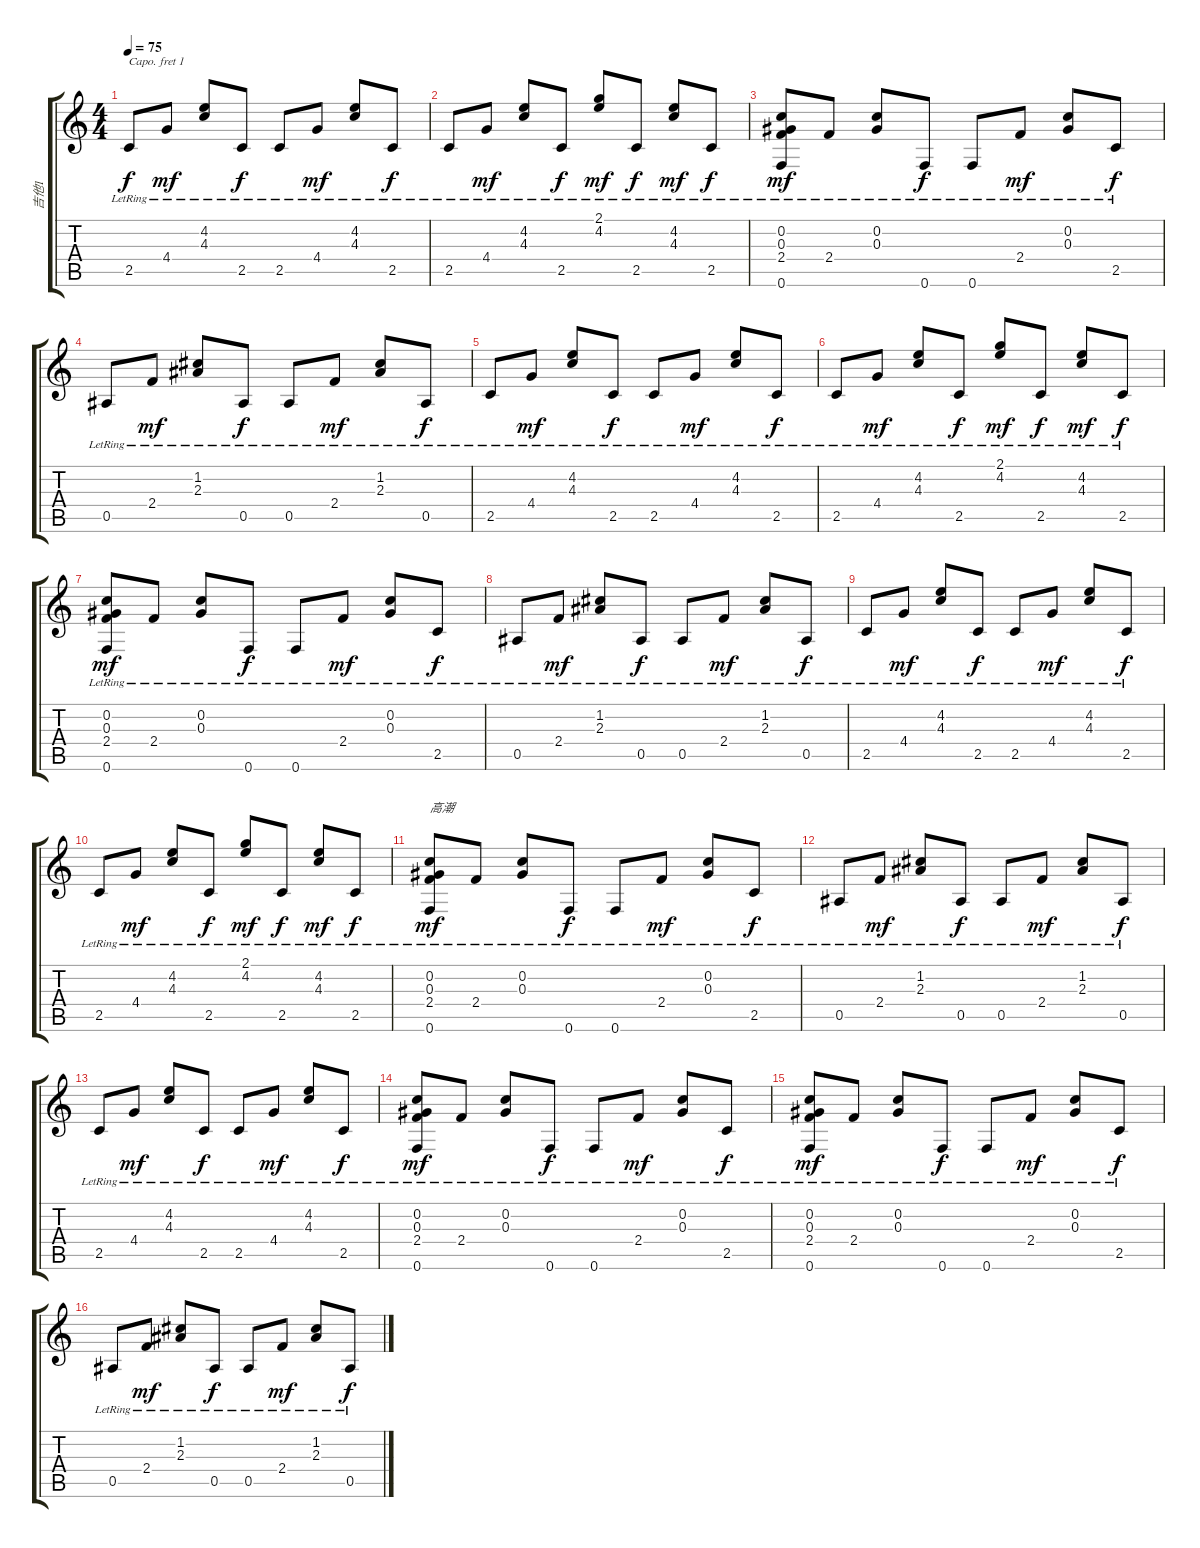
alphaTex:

\track ("吉他1" "吉他1") {instrument acousticguitarnylon}
\staff {score tabs}
\capo 1
\tuning (E4 B3 G3 D3 A2 E2) {hide}
\ts (4 4)
\tempo 75
\clef g2
\ks c
2.5{lr}.8{dy f} 4.4{lr}.8{dy mf} (4.2{lr} 4.3{lr}).8 2.5{lr}.8{dy f} 2.5{lr}.8 4.4{lr}.8{dy mf} (4.2{lr} 4.3{lr}).8 2.5{lr}.8{txt "" dy f} |
2.5{lr}.8 4.4{lr}.8{dy mf} (4.2{lr} 4.3{lr}).8 2.5{lr}.8{dy f} (2.1{lr} 4.2{lr}).8{dy mf} 2.5{lr}.8{dy f} (4.2{lr} 4.3{lr}).8{dy mf} 2.5{lr}.8{dy f} |
(0.2{lr} 0.3{lr} 2.4{lr} 0.6{lr}).8{dy mf} 2.4{lr}.8 (0.2{lr} 0.3{lr}).8 0.6{lr}.8{dy f} 0.6{lr}.8 2.4{lr}.8{dy mf} (0.2{lr} 0.3{lr}).8 2.5{lr}.8{dy f} |
0.5{lr}.8 2.4{lr}.8{dy mf} (1.2{lr} 2.3{lr}).8 0.5{lr}.8{dy f} 0.5{lr}.8 2.4{lr}.8{dy mf} (1.2{lr} 2.3{lr}).8 0.5{lr}.8{dy f} |
2.5{lr}.8 4.4{lr}.8{dy mf} (4.2{lr} 4.3{lr}).8 2.5{lr}.8{dy f} 2.5{lr}.8 4.4{lr}.8{dy mf} (4.2{lr} 4.3{lr}).8 2.5{lr}.8{dy f} |
2.5{lr}.8 4.4{lr}.8{dy mf} (4.2{lr} 4.3{lr}).8 2.5{lr}.8{dy f} (2.1{lr} 4.2{lr}).8{dy mf} 2.5{lr}.8{dy f} (4.2{lr} 4.3{lr}).8{dy mf} 2.5{lr}.8{dy f} |
(0.2{lr} 0.3{lr} 2.4{lr} 0.6{lr}).8{dy mf} 2.4{lr}.8 (0.2{lr} 0.3{lr}).8 0.6{lr}.8{dy f} 0.6{lr}.8 2.4{lr}.8{dy mf} (0.2{lr} 0.3{lr}).8 2.5{lr}.8{dy f} |
0.5{lr}.8 2.4{lr}.8{dy mf} (1.2{lr} 2.3{lr}).8 0.5{lr}.8{dy f} 0.5{lr}.8 2.4{lr}.8{dy mf} (1.2{lr} 2.3{lr}).8 0.5{lr}.8{dy f} |
2.5{lr}.8 4.4{lr}.8{dy mf} (4.2{lr} 4.3{lr}).8 2.5{lr}.8{dy f} 2.5{lr}.8 4.4{lr}.8{dy mf} (4.2{lr} 4.3{lr}).8 2.5{lr}.8{dy f} |
2.5{lr}.8 4.4{lr}.8{dy mf} (4.2{lr} 4.3{lr}).8 2.5{lr}.8{dy f} (2.1{lr} 4.2{lr}).8{dy mf} 2.5{lr}.8{dy f} (4.2{lr} 4.3{lr}).8{dy mf} 2.5{lr}.8{dy f} |
(0.2{lr} 0.3{lr} 2.4{lr} 0.6{lr}).8{txt "高潮" dy mf} 2.4{lr}.8 (0.2{lr} 0.3{lr}).8 0.6{lr}.8{dy f} 0.6{lr}.8 2.4{lr}.8{dy mf} (0.2{lr} 0.3{lr}).8 2.5{lr}.8{dy f} |
0.5{lr}.8 2.4{lr}.8{dy mf} (1.2{lr} 2.3{lr}).8 0.5{lr}.8{dy f} 0.5{lr}.8 2.4{lr}.8{dy mf} (1.2{lr} 2.3{lr}).8 0.5{lr}.8{dy f} |
2.5{lr}.8 4.4{lr}.8{dy mf} (4.2{lr} 4.3{lr}).8 2.5{lr}.8{dy f} 2.5{lr}.8 4.4{lr}.8{dy mf} (4.2{lr} 4.3{lr}).8 2.5{lr}.8{dy f} |
(0.2{lr} 0.3{lr} 2.4{lr} 0.6{lr}).8{dy mf} 2.4{lr}.8 (0.2{lr} 0.3{lr}).8 0.6{lr}.8{dy f} 0.6{lr}.8 2.4{lr}.8{dy mf} (0.2{lr} 0.3{lr}).8 2.5{lr}.8{dy f} |
(0.2{lr} 0.3{lr} 2.4{lr} 0.6{lr}).8{dy mf} 2.4{lr}.8 (0.2{lr} 0.3{lr}).8 0.6{lr}.8{dy f} 0.6{lr}.8 2.4{lr}.8{dy mf} (0.2{lr} 0.3{lr}).8 2.5{lr}.8{dy f} |
0.5{lr}.8 2.4{lr}.8{dy mf} (1.2{lr} 2.3{lr}).8 0.5{lr}.8{dy f} 0.5{lr}.8 2.4{lr}.8{dy mf} (1.2{lr} 2.3{lr}).8 0.5{lr}.8{dy f}
